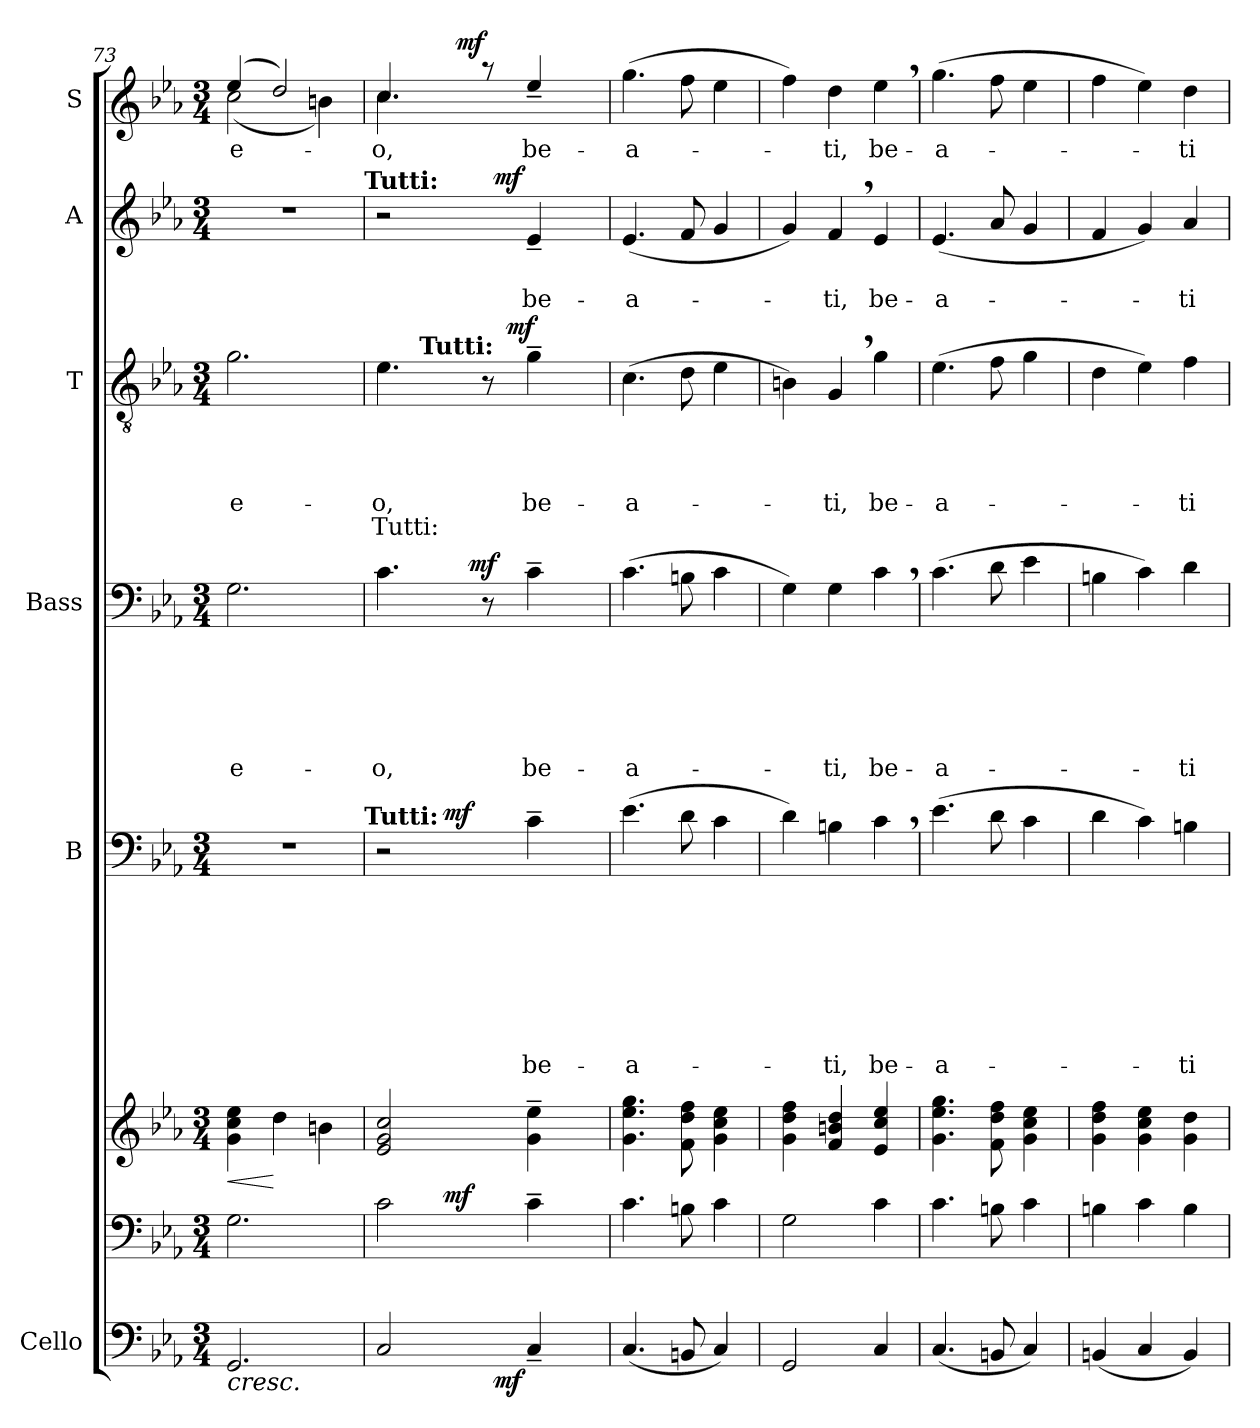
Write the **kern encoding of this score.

**kern	**dynam	**kern	**dynam	**kern	**dynam	**kern	**text	**text	**text	**text	**text	**text	**text	**text	**dynam	**kern	**text	**text	**text	**text	**text	**text	**dynam	**kern	**text	**text	**text	**text	**text	**dynam	**kern	**text	**text	**dynam	**kern	**text	**dynam
*part8	*part8	*part7	*part7	*part6	*part6	*part5	*part5	*part5	*part5	*part5	*part5	*part5	*part5	*part5	*part5	*part4	*part4	*part4	*part4	*part4	*part4	*part4	*part4	*part3	*part3	*part3	*part3	*part3	*part3	*part3	*part2	*part2	*part2	*part2	*part1	*part1	*part1
*staff8	*staff8	*staff7	*staff7	*staff6	*staff6	*staff5	*staff5	*staff5	*staff5	*staff5	*staff5	*staff5	*staff5	*staff5	*staff5	*staff4	*staff4	*staff4	*staff4	*staff4	*staff4	*staff4	*staff4	*staff3	*staff3	*staff3	*staff3	*staff3	*staff3	*staff3	*staff2	*staff2	*staff2	*staff2	*staff1	*staff1	*staff1
*I"Cello	*	*	*	*	*	*I"B	*	*	*	*	*	*	*	*	*	*I"Bass	*	*	*	*	*	*	*	*I"T	*	*	*	*	*	*	*I"A	*	*	*	*I"S	*	*
*	*	*	*	*	*	*I'B	*	*	*	*	*	*	*	*	*	*I'B	*	*	*	*	*	*	*	*I'T	*	*	*	*	*	*	*I'A	*	*	*	*I'S	*	*
*clefF4	*	*clefF4	*	*clefG2	*	*clefF4	*	*	*	*	*	*	*	*	*	*clefF4	*	*	*	*	*	*	*	*clefGv2	*	*	*	*	*	*	*clefG2	*	*	*	*clefG2	*	*
*k[b-e-a-]	*	*k[b-e-a-]	*	*k[b-e-a-]	*	*k[b-e-a-]	*	*	*	*	*	*	*	*	*	*k[b-e-a-]	*	*	*	*	*	*	*	*k[b-e-a-]	*	*	*	*	*	*	*k[b-e-a-]	*	*	*	*k[b-e-a-]	*	*
*E-:	*	*E-:	*	*E-:	*	*E-:	*	*	*	*	*	*	*	*	*	*E-:	*	*	*	*	*	*	*	*E-:	*	*	*	*	*	*	*E-:	*	*	*	*E-:	*	*
*M3/4	*	*M3/4	*	*M3/4	*	*M3/4	*	*	*	*	*	*	*	*	*	*M3/4	*	*	*	*	*	*	*	*M3/4	*	*	*	*	*	*	*M3/4	*	*	*	*M3/4	*	*
=73	=73	=73	=73	=73	=73	=73	=73	=73	=73	=73	=73	=73	=73	=73	=73	=73	=73	=73	=73	=73	=73	=73	=73	=73	=73	=73	=73	=73	=73	=73	=73	=73	=73	=73	=73	=73	=73
!	!LO:HP:b	!	!	!	!LO:HP:b	!LO:N:vis=1	!	!	!	!	!	!	!	!	!	!	!	!	!	!	!	!LO:LY:b	!	!	!	!	!	!LO:LY:b	!	!	!LO:N:vis=1	!	!	!	!	!LO:LY:b	!
*	*	*	*	*	*	*	*	*	*	*	*	*	*	*	*	*	*	*	*	*	*	*	*	*	*	*	*	*	*	*	*	*	*	*	*^	*	*
2.GG/	<	2.G\	.	4g\ 4cc\ 4ee-\	<	2.r	.	.	.	.	.	.	.	.	.	2.G\	.	.	.	.	.	e-	.	2.g\	.	.	.	e-	.	.	2.r	.	.	.	(4ee-/	(<2cc\	e-	.
.	.	.	.	4dd\	[	.	.	.	.	.	.	.	.	.	.	.	.	.	.	.	.	.	.	.	.	.	.	.	.	.	.	.	.	.	2dd/)	.	.	.
.	.	.	.	4bn\	.	.	.	.	.	.	.	.	.	.	.	.	.	.	.	.	.	.	.	.	.	.	.	.	.	.	.	.	.	.	.	4bn\)	.	.
!	!	!	!	!	!	!	!	!	!	!	!	!	!	!	!	!	!	!	!	!	!	!	!	!	!	!	!	!	!	!	!LO:TX:a:B:t=Tutti&colon;	!	!	!	!	!	!	!
!	!	!	!	!	!	!LO:TX:a:B:t=Tutti&colon;	!	!	!	!	!	!	!	!	!	!	!	!	!	!	!	!	!	!	!	!	!	!	!	!	!	!	!	!	!	!	!	!
=74	=74	=74	=74	=74	=74	=74	=74	=74	=74	=74	=74	=74	=74	=74	=74	=74	=74	=74	=74	=74	=74	=74	=74	=74	=74	=74	=74	=74	=74	=74	=74	=74	=74	=74	=74	=74	=74	=74
!	!	!	!	!	!	!	!	!	!	!	!	!	!	!	!	!	!	!	!	!	!	!LO:LY:b	!	!	!	!	!	!LO:LY:b	!LO:LY:b	!	!	!	!	!	!	!	!LO:LY:b	!
*^	*	*^	*	*	*	*^	*	*	*	*	*	*	*	*	*	*^	*	*	*	*	*	*	*	*^	*	*	*	*	*	*	*^	*	*	*	*	*^	*	*
*	*	*	*	*	*	*	*	*	*	*	*	*	*	*	*	*	*	*	*	*	*	*	*	*	*	*	*	*	*^	*	*	*	*	*	*	*	*	*	*	*	*	*	*	*	*
2C/	4ryy	.	2c\	4ryy	.	2e-/ 2g/ 2cc/	.	2r	4ryy	.	.	.	.	.	.	.	.	.	4.c\	4ryy	.	.	.	.	.	-o,	.	4.e-\	4..ryy	8..ryy	.	.	.	-o,	Tutti:	.	2r	4ryy	.	.	.	4.cc/	4.cc\	4ryy	-o,	.
!	!	!	!	!	!	!	!	!	!	!	!	!	!	!	!	!	!	!	!	!	!	!	!	!	!	!	!	!	!	!LO:TX:a:B:t=Tutti&colon;	!	!	!	!	!	!	!	!	!	!	!	!	!	!	!	!
.	.	.	.	.	.	.	.	.	.	.	.	.	.	.	.	.	.	.	.	.	.	.	.	.	.	.	.	.	.	2ryy	.	.	.	.	.	.	.	.	.	.	.	.	.	.	.	.
.	8ryy	.	.	32ryy	.	.	.	.	32ryy	.	.	.	.	.	.	.	.	.	.	16.ryy	.	.	.	.	.	.	.	.	.	.	.	.	.	.	.	.	.	8ryy	.	.	.	.	.	16ryy	.	.
!	!	!	!	!	!LO:DY:a	!	!	!	!	!	!	!	!	!	!	!	!	!LO:DY:a	!	!	!	!	!	!	!	!	!	!	!	!	!	!	!	!	!	!	!	!	!	!	!	!	!	!	!	!
.	.	.	.	4...ryy	mf	.	.	.	4...ryy	.	.	.	.	.	.	.	.	mf	.	.	.	.	.	.	.	.	.	.	.	.	.	.	.	.	.	.	.	.	.	.	.	.	.	.	.	.
!	!	!	!	!	!	!	!	!	!	!	!	!	!	!	!	!	!	!	!	!	!	!	!	!	!	!	!	!	!	!	!	!	!	!	!	!	!	!	!	!	!	!	!	!	!	!LO:DY:a
.	.	.	.	.	.	.	.	.	.	.	.	.	.	.	.	.	.	.	.	.	.	.	.	.	.	.	.	.	.	.	.	.	.	.	.	.	.	.	.	.	.	.	.	4..ryy	.	mf
!	!	!	!	!	!	!	!	!	!	!	!	!	!	!	!	!	!	!	!	!	!	!	!	!	!	!	!LO:DY:b	!	!	!	!	!	!	!	!	!	!	!	!	!	!	!	!	!	!	!
.	.	.	.	.	.	.	.	.	.	.	.	.	.	.	.	.	.	.	.	4ryy	.	.	.	.	.	.	mf	.	.	.	.	.	.	.	.	.	.	.	.	.	.	.	.	.	.	.
.	32ryy	.	.	.	.	.	.	.	.	.	.	.	.	.	.	.	.	.	8r	.	.	.	.	.	.	.	.	8r	.	.	.	.	.	.	.	.	.	32ryy	.	.	.	8raa	4.ryy	.	.	.
!	!	!LO:DY:b	!	!	!	!	!	!	!	!	!	!	!	!	!	!	!	!	!	!	!	!	!	!	!	!	!	!	!	!	!	!	!	!	!	!	!	!	!	!	!LO:DY:a	!	!	!	!	!
.	4ryy	mf	.	.	.	.	.	.	.	.	.	.	.	.	.	.	.	.	.	.	.	.	.	.	.	.	.	.	.	.	.	.	.	.	.	.	.	4ryy	.	.	mf	.	.	.	.	.
!	!	!	!	!	!	!	!	!	!	!	!	!	!	!	!	!	!	!	!	!	!	!	!	!	!	!	!	!	!	!	!	!	!	!	!	!LO:DY:a	!	!	!	!	!	!	!	!	!	!
.	.	.	.	.	.	.	.	.	.	.	.	.	.	.	.	.	.	.	.	.	.	.	.	.	.	.	.	.	4ryy	.	.	.	.	.	.	mf	.	.	.	.	.	.	.	.	.	.
!	!	!	!	!	!	!	!	!	!	!	!	!	!	!	!	!	!LO:LY:b	!	!	!	!	!	!	!	!	!LO:LY:b	!	!	!	!	!	!	!	!LO:LY:b	!	!	!	!	!	!LO:LY:b	!	!	!	!	!LO:LY:b	!
4C~</	.	[	4c~>\	.	.	4g\~> 4ee-\~>	.	4c~>\	.	.	.	.	.	.	.	.	be-	.	4c~>\	.	.	.	.	.	.	be-	.	4g~>\	.	.	.	.	.	be-	.	.	4e-~</	.	.	be-	.	4ee-~>/	.	.	be-	.
.	.	.	.	.	.	.	.	.	.	.	.	.	.	.	.	.	.	.	.	8ryy	.	.	.	.	.	.	.	.	.	.	.	.	.	.	.	.	.	.	.	.	.	.	.	.	.	.
.	16.ryy	.	.	.	.	.	.	.	.	.	.	.	.	.	.	.	.	.	.	.	.	.	.	.	.	.	.	.	.	.	.	.	.	.	.	.	.	16.ryy	.	.	.	.	.	.	.	.
.	.	.	.	.	.	.	.	.	.	.	.	.	.	.	.	.	.	.	.	.	.	.	.	.	.	.	.	.	16ryy	.	.	.	.	.	.	.	.	.	.	.	.	.	.	.	.	.
.	.	.	.	.	.	.	.	.	.	.	.	.	.	.	.	.	.	.	.	32ryy	.	.	.	.	.	.	.	.	.	32ryy	.	.	.	.	.	.	.	.	.	.	.	.	.	.	.	.
=75	=75	=75	=75	=75	=75	=75	=75	=75	=75	=75	=75	=75	=75	=75	=75	=75	=75	=75	=75	=75	=75	=75	=75	=75	=75	=75	=75	=75	=75	=75	=75	=75	=75	=75	=75	=75	=75	=75	=75	=75	=75	=75	=75	=75	=75	=75
!	!	!	!	!	!	!	!	!	!	!	!	!	!	!	!	!	!LO:LY:b	!	!	!	!	!	!	!	!	!LO:LY:b	!	!	!	!	!	!	!	!LO:LY:b	!	!	!	!	!	!LO:LY:b	!	!	!	!	!LO:LY:b	!
*v	*v	*	*	*	*	*	*	*v	*v	*	*	*	*	*	*	*	*	*	*v	*v	*	*	*	*	*	*	*	*v	*v	*v	*	*	*	*	*	*	*v	*v	*	*	*	*v	*v	*v	*	*
*	*	*v	*v	*	*	*	*	*	*	*	*	*	*	*	*	*	*	*	*	*	*	*	*	*	*	*	*	*	*	*	*	*	*	*	*	*	*	*
(<4.C/	.	4.c\	.	4.g\ 4.ee-\ 4.gg\	.	(>4.e-\	.	.	.	.	.	.	.	-a-	.	(>4.c\	.	.	.	.	.	-a-	.	(>4.c\	.	.	.	-a-	.	.	(<4.e-/	.	-a-	.	(>4.gg\	-a-	.
8BBn/	.	8Bn\	.	8f\ 8dd\ 8ff\	.	8d\	.	.	.	.	.	.	.	.	.	8Bn\	.	.	.	.	.	.	.	8d\	.	.	.	.	.	.	8f/	.	.	.	8ff\	.	.
4C/)	.	4c\	.	4g\ 4cc\ 4ee-\	.	4c\	.	.	.	.	.	.	.	.	.	4c\	.	.	.	.	.	.	.	4e-\	.	.	.	.	.	.	4g/	.	.	.	4ee-\	.	.
!!LO:PB:g=z
=76	=76	=76	=76	=76	=76	=76	=76	=76	=76	=76	=76	=76	=76	=76	=76	=76	=76	=76	=76	=76	=76	=76	=76	=76	=76	=76	=76	=76	=76	=76	=76	=76	=76	=76	=76	=76	=76
2GG/	.	2G\	.	4g\ 4dd\ 4ff\	.	4d\)	.	.	.	.	.	.	.	.	.	4G\)	.	.	.	.	.	.	.	4Bn\)	.	.	.	.	.	.	4g/)	.	.	.	4ff\)	.	.
!	!	!	!	!	!	!	!	!	!	!	!	!	!	!LO:LY:b	!	!	!	!	!	!	!	!LO:LY:b	!	!	!	!	!	!LO:LY:b	!	!	!	!	!LO:LY:b	!	!	!LO:LY:b	!
.	.	.	.	4f/ 4bn/ 4dd/	.	4Bn\	.	.	.	.	.	.	.	-ti,	.	4G\	.	.	.	.	.	-ti,	.	4G,>/	.	.	.	-ti,	.	.	4f,>/	.	-ti,	.	4dd\	-ti,	.
!	!	!	!	!	!	!	!	!	!	!	!	!	!	!LO:LY:b	!	!	!	!	!	!	!	!LO:LY:b	!	!	!	!	!	!LO:LY:b	!	!	!	!	!LO:LY:b	!	!	!LO:LY:b	!
4C/	.	4c\	.	4e-/ 4cc/ 4ee-/	.	4c,>\	.	.	.	.	.	.	.	be-	.	4c,>\	.	.	.	.	.	be-	.	4g\	.	.	.	be-	.	.	4e-/	.	be-	.	4ee-,>\	be-	.
=77	=77	=77	=77	=77	=77	=77	=77	=77	=77	=77	=77	=77	=77	=77	=77	=77	=77	=77	=77	=77	=77	=77	=77	=77	=77	=77	=77	=77	=77	=77	=77	=77	=77	=77	=77	=77	=77
!	!	!	!	!	!	!	!	!	!	!	!	!	!	!LO:LY:b	!	!	!	!	!	!	!	!LO:LY:b	!	!	!	!	!	!LO:LY:b	!	!	!	!	!LO:LY:b	!	!	!LO:LY:b	!
(<4.C/	.	4.c\	.	4.g\ 4.ee-\ 4.gg\	.	(>4.e-\	.	.	.	.	.	.	.	-a-	.	(>4.c\	.	.	.	.	.	-a-	.	(>4.e-\	.	.	.	-a-	.	.	(<4.e-/	.	-a-	.	(>4.gg\	-a-	.
8BBn/	.	8Bn\	.	8f\ 8dd\ 8ff\	.	8d\	.	.	.	.	.	.	.	.	.	8d\	.	.	.	.	.	.	.	8f\	.	.	.	.	.	.	8a-/	.	.	.	8ff\	.	.
4C/)	.	4c\	.	4g\ 4cc\ 4ee-\	.	4c\	.	.	.	.	.	.	.	.	.	4e-\	.	.	.	.	.	.	.	4g\	.	.	.	.	.	.	4g/	.	.	.	4ee-\	.	.
=78	=78	=78	=78	=78	=78	=78	=78	=78	=78	=78	=78	=78	=78	=78	=78	=78	=78	=78	=78	=78	=78	=78	=78	=78	=78	=78	=78	=78	=78	=78	=78	=78	=78	=78	=78	=78	=78
(<4BBn/	.	4Bn\	.	4g\ 4dd\ 4ff\	.	4d\	.	.	.	.	.	.	.	.	.	4Bn\	.	.	.	.	.	.	.	4d\	.	.	.	.	.	.	4f/	.	.	.	4ff\	.	.
4C/	.	4c\	.	4g\ 4cc\ 4ee-\	.	4c\)	.	.	.	.	.	.	.	.	.	4c\)	.	.	.	.	.	.	.	4e-\)	.	.	.	.	.	.	4g/)	.	.	.	4ee-\)	.	.
!	!	!	!	!	!	!	!	!	!	!	!	!	!	!LO:LY:b	!	!	!	!	!	!	!	!LO:LY:b	!	!	!	!	!	!LO:LY:b	!	!	!	!	!LO:LY:b	!	!	!LO:LY:b	!
4BB/)	.	4B\	.	4g\ 4dd\	.	4Bn\	.	.	.	.	.	.	.	-ti	.	4d\	.	.	.	.	.	-ti	.	4f\	.	.	.	-ti	.	.	4a-/	.	-ti	.	4dd\	-ti	.
=	=	=	=	=	=	=	=	=	=	=	=	=	=	=	=	=	=	=	=	=	=	=	=	=	=	=	=	=	=	=	=	=	=	=	=	=	=
*-	*-	*-	*-	*-	*-	*-	*-	*-	*-	*-	*-	*-	*-	*-	*-	*-	*-	*-	*-	*-	*-	*-	*-	*-	*-	*-	*-	*-	*-	*-	*-	*-	*-	*-	*-	*-	*-
